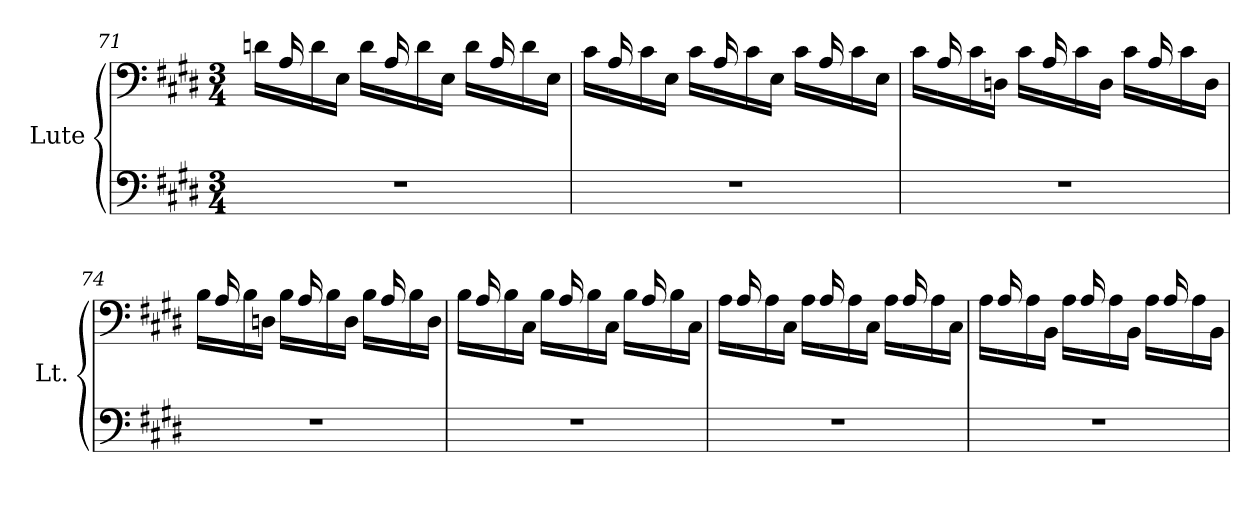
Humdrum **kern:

**kern	**kern
*part1	*part1
*staff2	*staff1
*I"Lute	*
*I'Lt.	*
*clefF4	*clefF4
*k[f#c#g#d#]	*k[f#c#g#d#]
*M3/4	*M3/4
=71	=71
*	*^
2.r	16ryy	16dn\LL
.	16A/	16rgyy
.	16ryy	16d\
.	16ryy	16E\JJ
.	16ryy	16d\LL
.	16A/	16rgyy
.	16ryy	16d\
.	16ryy	16E\JJ
.	16ryy	16d\LL
.	16A/	16rgyy
.	16ryy	16d\
.	16ryy	16E\JJ
=72	=72	=72
2.r	16ryy	16c#\LL
.	16A/	16rgyy
.	16ryy	16c#\
.	16ryy	16E\JJ
.	16ryy	16c#\LL
.	16A/	16rgyy
.	16ryy	16c#\
.	16ryy	16E\JJ
.	16ryy	16c#\LL
.	16A/	16rgyy
.	16ryy	16c#\
.	16ryy	16E\JJ
!!LO:LB:g=z	!!
=73	=73	=73
2.r	16ryy	16c#\LL
.	16A/	16rgyy
.	16ryy	16c#\
.	16ryy	16Dn\JJ
.	16ryy	16c#\LL
.	16A/	16rgyy
.	16ryy	16c#\
.	16ryy	16D\JJ
.	16ryy	16c#\LL
.	16A/	16rgyy
.	16ryy	16c#\
.	16ryy	16D\JJ
=74	=74	=74
2.r	16ryy	16B\LL
.	16A/	16rgyy
.	16ryy	16B\
.	16ryy	16Dn\JJ
.	16ryy	16B\LL
.	16A/	16rgyy
.	16ryy	16B\
.	16ryy	16D\JJ
.	16ryy	16B\LL
.	16A/	16rgyy
.	16ryy	16B\
.	16ryy	16D\JJ
=75	=75	=75
2.r	16ryy	16B\LL
.	16A/	16rgyy
.	16ryy	16B\
.	16ryy	16C#\JJ
.	16ryy	16B\LL
.	16A/	16rgyy
.	16ryy	16B\
.	16ryy	16C#\JJ
.	16ryy	16B\LL
.	16A/	16rgyy
.	16ryy	16B\
.	16ryy	16C#\JJ
=76	=76	=76
2.r	16ryy	16A\LL
.	16A/	16rgyy
.	16ryy	16A\
.	16ryy	16C#\JJ
.	16ryy	16A\LL
.	16A/	16rgyy
.	16ryy	16A\
.	16ryy	16C#\JJ
.	16ryy	16A\LL
.	16A/	16rgyy
.	16ryy	16A\
.	16ryy	16C#\JJ
!!LO:LB:g=z	!!
=77	=77	=77
2.r	16ryy	16A\LL
.	16A/	16rgyy
.	16ryy	16A\
.	16ryy	16BB\JJ
.	16ryy	16A\LL
.	16A/	16rgyy
.	16ryy	16A\
.	16ryy	16BB\JJ
.	16ryy	16A\LL
.	16A/	16rgyy
.	16ryy	16A\
.	16ryy	16BB\JJ
*	*v	*v
=	=
*-	*-
